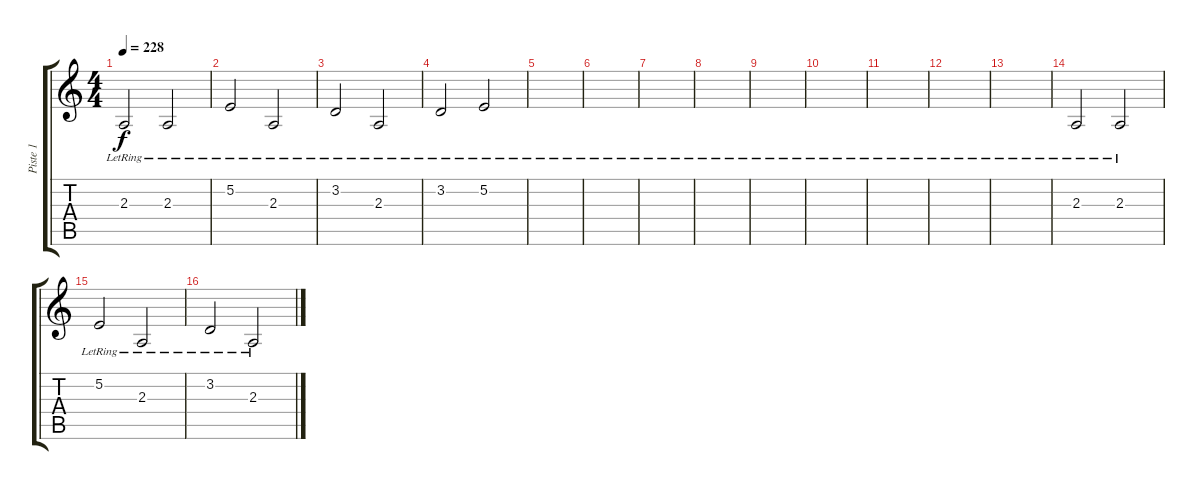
\track ("Piste 1" "Piste 1") {instrument harpsichord}
\staff {score tabs}
\tuning (E4 B3 G3 D3 A2 E2) {hide}
\ts (4 4)
\tempo 228
\clef g2
\ks c
2.3{lr}.2{dy f volume 16} 2.3{lr}.2 |
5.2{lr}.2 2.3{lr}.2 |
3.2{lr}.2 2.3{lr}.2 |
3.2{lr}.2 5.2{lr}.2 |
|
|
|
|
|
|
|
|
|
2.3{lr}.2{volume 16} 2.3{lr}.2 |
5.2{lr}.2 2.3{lr}.2 |
3.2{lr}.2 2.3{lr}.2
